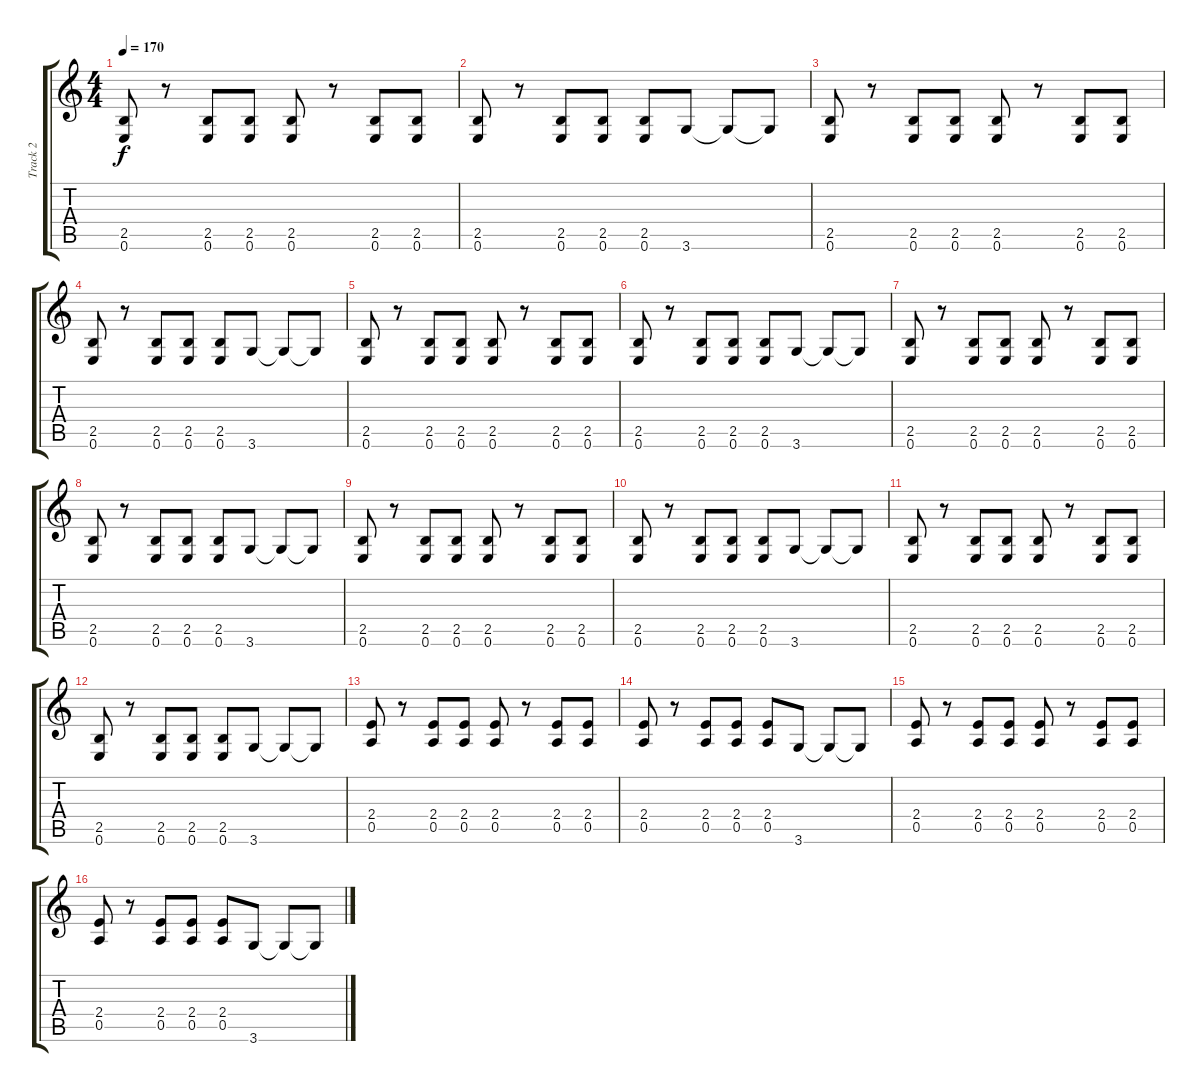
\track ("Track 2" "Track 2") {instrument overdrivenguitar}
\staff {score tabs}
\tuning (E4 B3 G3 D3 A2 E2) {hide}
\ts (4 4)
\tempo 170
\clef g2
\ks c
(2.5 0.6).8{dy f} r.8 (2.5 0.6).8 (2.5 0.6).8 (2.5 0.6).8 r.8 (2.5 0.6).8 (2.5 0.6).8 |
(2.5 0.6).8 r.8 (2.5 0.6).8 (2.5 0.6).8 (2.5 0.6).8 3.6.8 3.6{t}.8 3.6{t}.8 |
(2.5 0.6).8 r.8 (2.5 0.6).8 (2.5 0.6).8 (2.5 0.6).8 r.8 (2.5 0.6).8 (2.5 0.6).8 |
(2.5 0.6).8 r.8 (2.5 0.6).8 (2.5 0.6).8 (2.5 0.6).8 3.6.8 3.6{t}.8 3.6{t}.8 |
(2.5 0.6).8 r.8 (2.5 0.6).8 (2.5 0.6).8 (2.5 0.6).8 r.8 (2.5 0.6).8 (2.5 0.6).8 |
(2.5 0.6).8 r.8 (2.5 0.6).8 (2.5 0.6).8 (2.5 0.6).8 3.6.8 3.6{t}.8 3.6{t}.8 |
(2.5 0.6).8 r.8 (2.5 0.6).8 (2.5 0.6).8 (2.5 0.6).8 r.8 (2.5 0.6).8 (2.5 0.6).8 |
(2.5 0.6).8 r.8 (2.5 0.6).8 (2.5 0.6).8 (2.5 0.6).8 3.6.8 3.6{t}.8 3.6{t}.8 |
(2.5 0.6).8 r.8 (2.5 0.6).8 (2.5 0.6).8 (2.5 0.6).8 r.8 (2.5 0.6).8 (2.5 0.6).8 |
(2.5 0.6).8 r.8 (2.5 0.6).8 (2.5 0.6).8 (2.5 0.6).8 3.6.8 3.6{t}.8 3.6{t}.8 |
(2.5 0.6).8 r.8 (2.5 0.6).8 (2.5 0.6).8 (2.5 0.6).8 r.8 (2.5 0.6).8 (2.5 0.6).8 |
(2.5 0.6).8 r.8 (2.5 0.6).8 (2.5 0.6).8 (2.5 0.6).8 3.6.8 3.6{t}.8 3.6{t}.8 |
(2.4 0.5).8 r.8 (2.4 0.5).8 (2.4 0.5).8 (2.4 0.5).8 r.8 (2.4 0.5).8 (2.4 0.5).8 |
(2.4 0.5).8 r.8 (2.4 0.5).8 (2.4 0.5).8 (2.4 0.5).8 3.6.8 3.6{t}.8 3.6{t}.8 |
(2.4 0.5).8 r.8 (2.4 0.5).8 (2.4 0.5).8 (2.4 0.5).8 r.8 (2.4 0.5).8 (2.4 0.5).8 |
(2.4 0.5).8 r.8 (2.4 0.5).8 (2.4 0.5).8 (2.4 0.5).8 3.6.8 3.6{t}.8 3.6{t}.8
